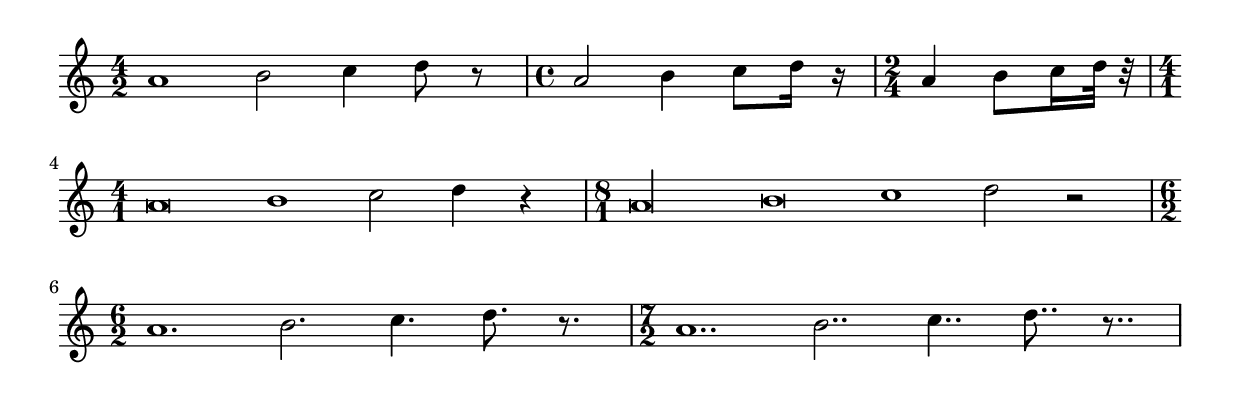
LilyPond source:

%% http://lsr.di.unimi.it/LSR/Item?id=305
%% see also http://lilypond.org/doc/v2.18/Documentation/notation/displaying-rhythms

\paper { indent = 0 }

music = \relative c'' { a1 b2 c4 d8 r }

\score {
  \new Voice {
    \time 4/2 
    \music 
    \time 4/4 
    \shiftDurations #1 #0 { \music } 
    \time 2/4 
    \shiftDurations #2 #0 { \music } 
    \time 4/1 
    \shiftDurations #-1 #0 { \music } 
    \time 8/1 
    \shiftDurations #-2 #0 { \music } 
    \time 6/2 
    \shiftDurations #0 #1 { \music } 
    \time 7/2
    \shiftDurations #0 #2 { \music } 
  }
}
